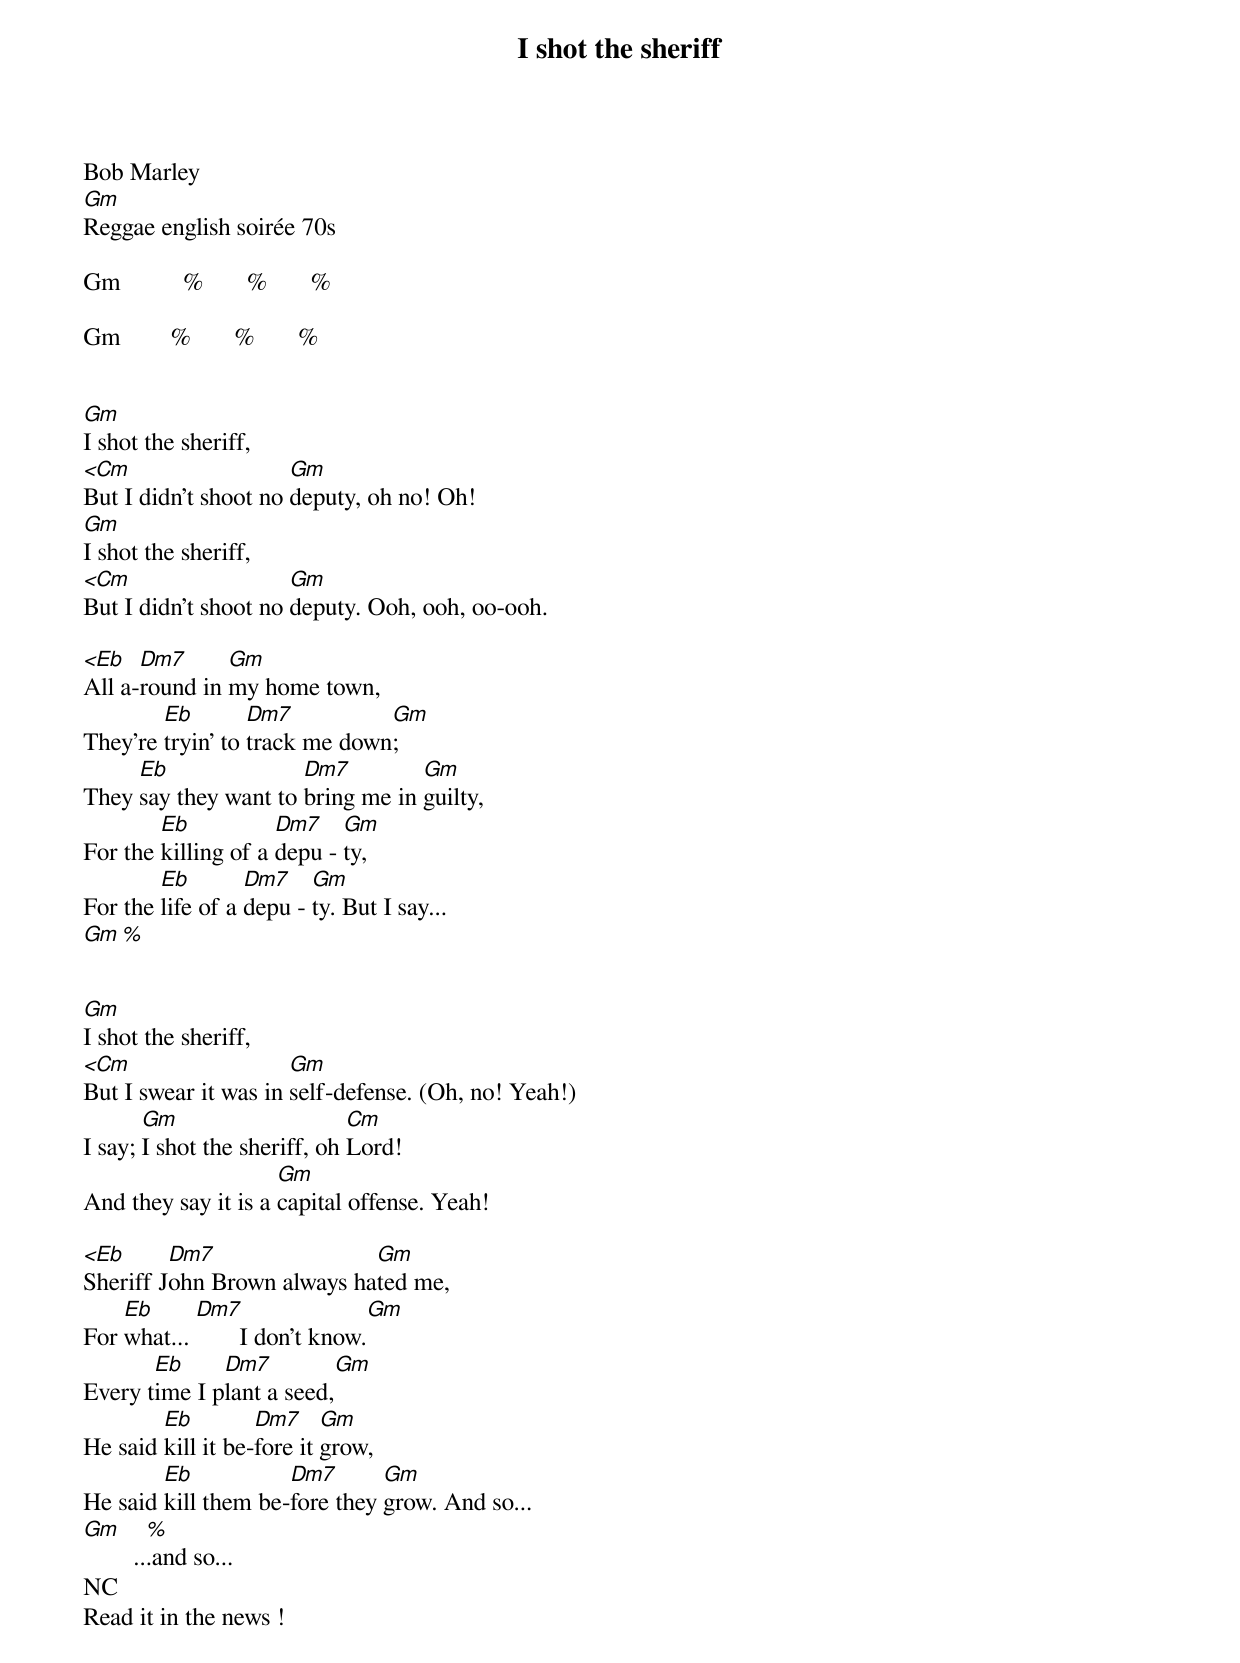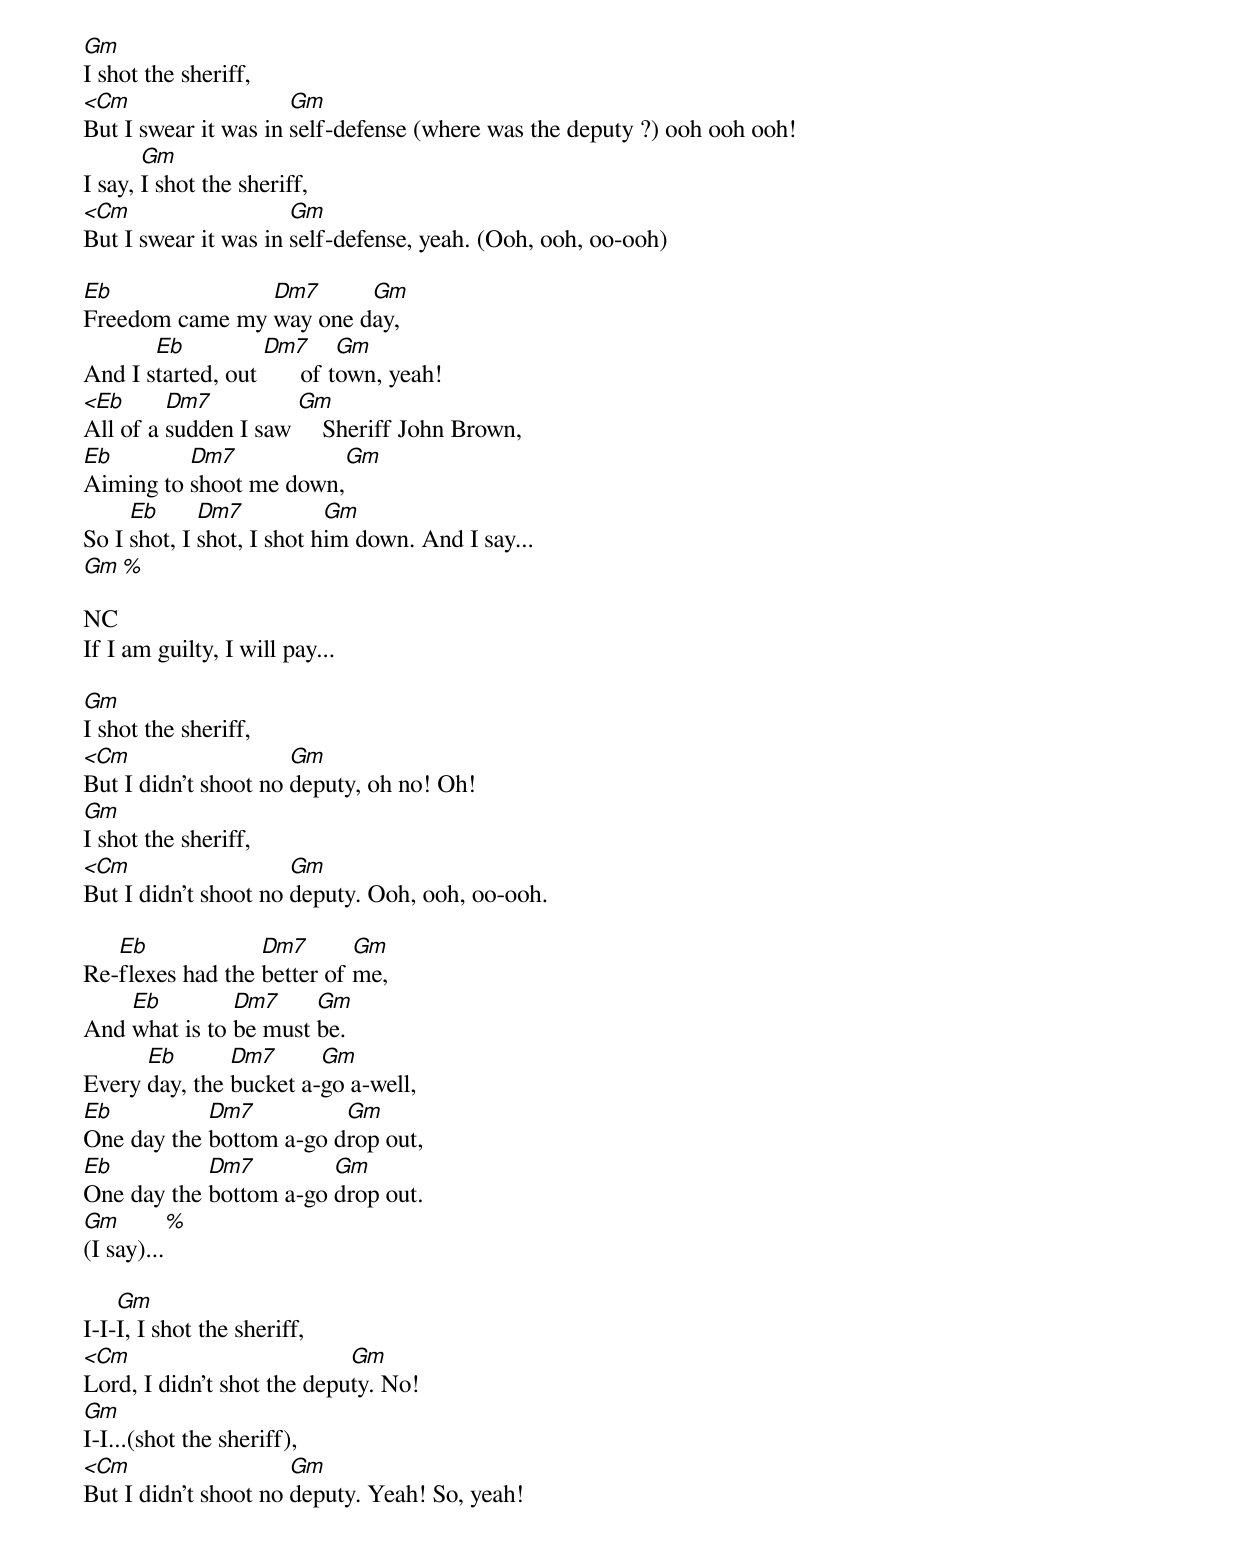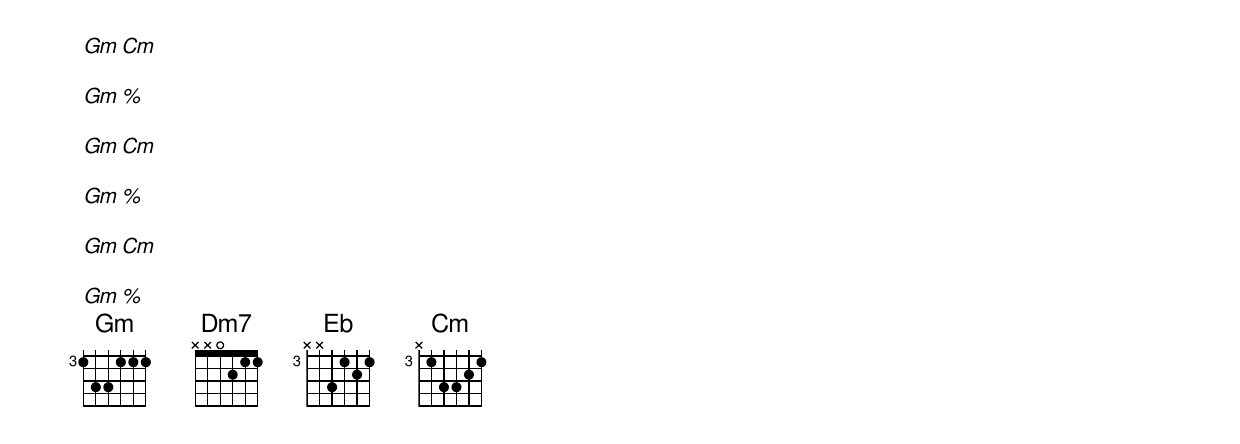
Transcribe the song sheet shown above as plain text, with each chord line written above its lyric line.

I shot the sheriff
Bob Marley
Gm
Reggae english soirée 70s

Gm          %       %       %

Gm        %       %       %


Gm
I shot the sheriff,
<Cm                   Gm
But I didn't shoot no deputy, oh no! Oh!
Gm
I shot the sheriff,
<Cm                   Gm
But I didn't shoot no deputy. Ooh, ooh, oo-ooh.

<Eb   Dm7      Gm
All a-round in my home town,
        Eb        Dm7          Gm
They're tryin' to track me down;
     Eb               Dm7         Gm
They say they want to bring me in guilty,
        Eb           Dm7    Gm
For the killing of a depu - ty,
        Eb        Dm7    Gm
For the life of a depu - ty. But I say...
Gm        %


Gm
I shot the sheriff,
<Cm                   Gm
But I swear it was in self-defense. (Oh, no! Yeah!)
       Gm                     Cm
I say; I shot the sheriff, oh Lord!
                     Gm
And they say it is a capital offense. Yeah!

<Eb      Dm7                Gm
Sheriff John Brown always hated me,
    Eb      Dm7                  Gm
For what...        I don't know.
       Eb     Dm7          Gm
Every time I plant a seed,
        Eb         Dm7     Gm
He said kill it be-fore it grow,
        Eb           Dm7       Gm
He said kill them be-fore they grow. And so...
Gm        %
        ...and so...
NC
Read it in the news !

Gm
I shot the sheriff,
<Cm                   Gm
But I swear it was in self-defense (where was the deputy ?) ooh ooh ooh!
       Gm
I say, I shot the sheriff,
<Cm                   Gm
But I swear it was in self-defense, yeah. (Ooh, ooh, oo-ooh)

Eb              Dm7      Gm
Freedom came my way one day,
       Eb          Dm7       Gm
And I started, out       of town, yeah!
<Eb      Dm7          Gm
All of a sudden I saw     Sheriff John Brown,
Eb        Dm7            Gm
Aiming to shoot me down,
     Eb      Dm7           Gm
So I shot, I shot, I shot him down. And I say...
Gm        %

NC
If I am guilty, I will pay...

Gm
I shot the sheriff,
<Cm                   Gm
But I didn't shoot no deputy, oh no! Oh!
Gm
I shot the sheriff,
<Cm                   Gm
But I didn't shoot no deputy. Ooh, ooh, oo-ooh.

   Eb             Dm7       Gm
Re-flexes had the better of me,
    Eb         Dm7     Gm
And what is to be must be.
      Eb       Dm7      Gm
Every day, the bucket a-go a-well,
Eb          Dm7          Gm
One day the bottom a-go drop out,
Eb          Dm7         Gm
One day the bottom a-go drop out.
Gm        %
(I say)...

    Gm
I-I-I, I shot the sheriff,
<Cm                         Gm
Lord, I didn't shot the deputy. No!
Gm
I-I...(shot the sheriff),
<Cm                   Gm
But I didn't shoot no deputy. Yeah! So, yeah!

Gm        Cm

Gm        %

Gm        Cm

Gm        %

Gm        Cm

Gm        %
